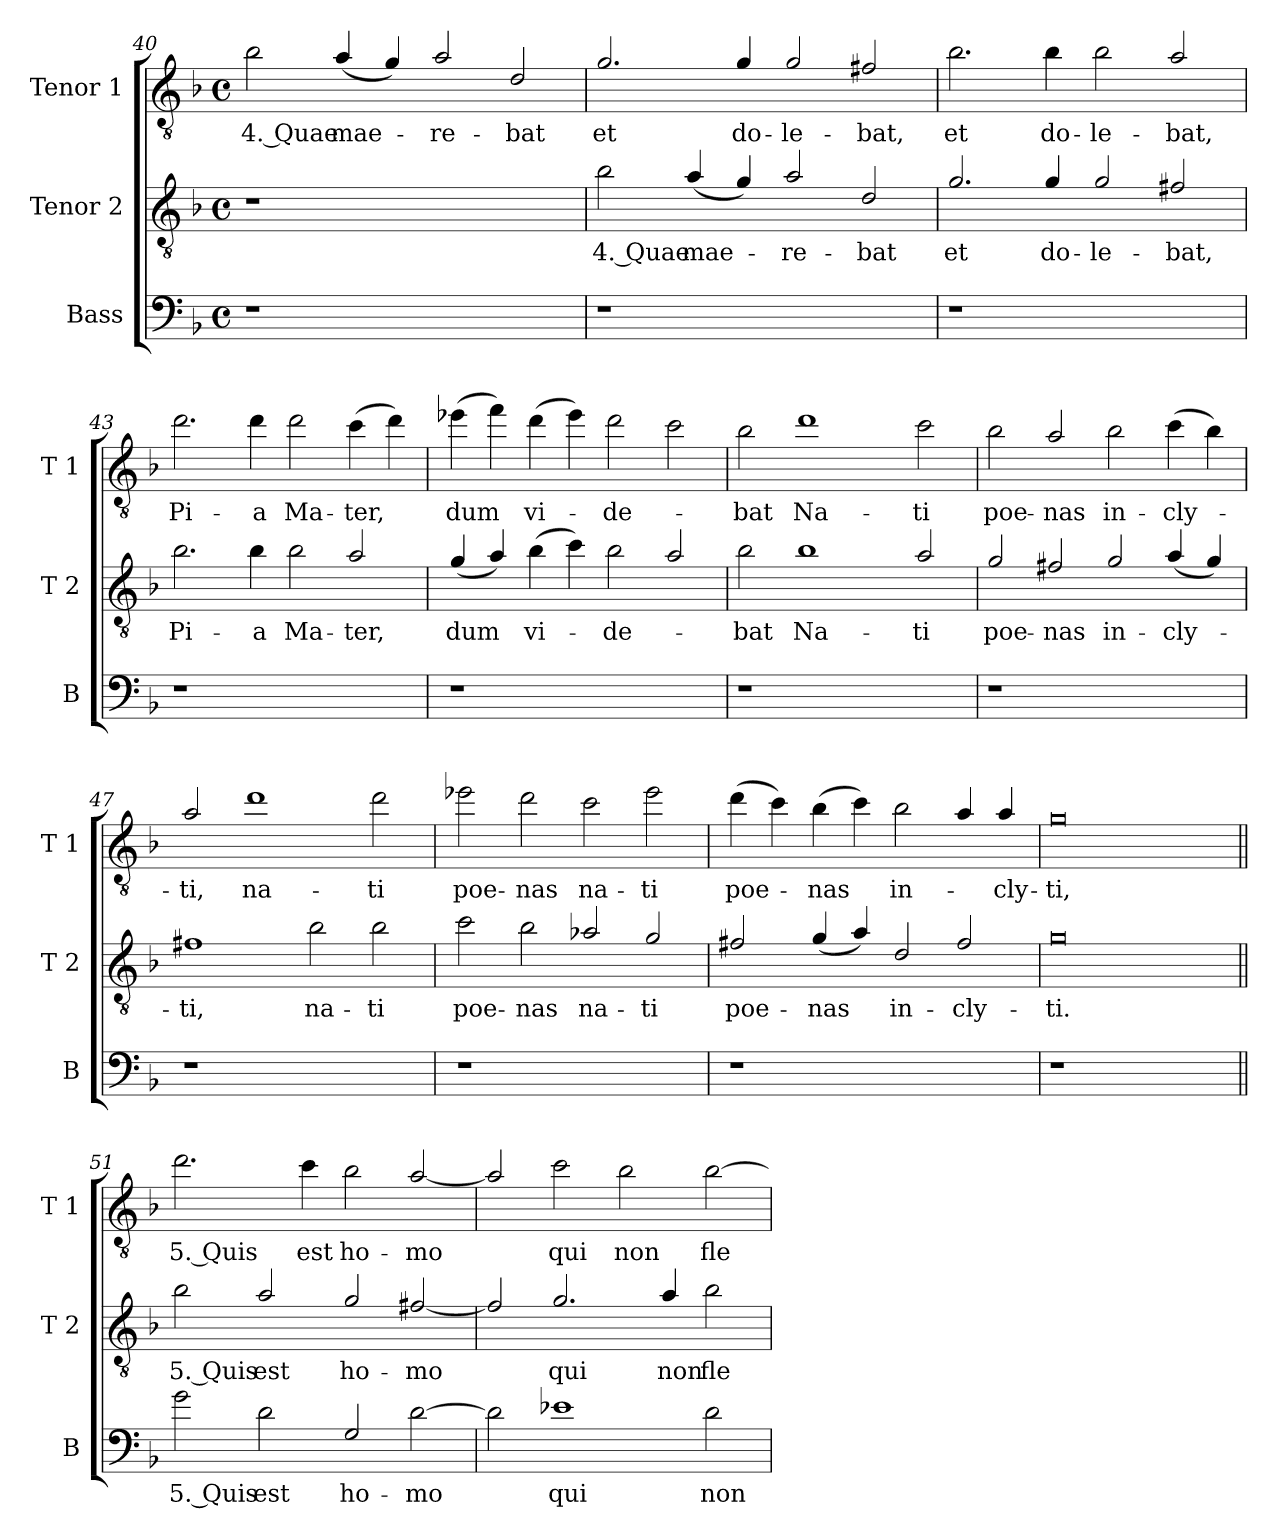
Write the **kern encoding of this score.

**kern	**text	**kern	**text	**kern	**text
*part3	*part3	*part2	*part2	*part1	*part1
*staff3	*staff3	*staff2	*staff2	*staff1	*staff1
*I"Bass	*	*I"Tenor 2	*	*I"Tenor 1	*
*I'B	*	*I'T 2	*	*I'T 1	*
*clefF4	*	*clefGv2	*	*clefGv2	*
*ITrd7c12	*	*ITrd7c12	*	*ITrd7c12	*
*k[b-]	*	*k[b-]	*	*k[b-]	*
*F:	*	*F:	*	*F:	*
*M4/4	*	*M4/4	*	*M4/4	*
*met(c)	*	*met(c)	*	*met(c)	*
=40	=40	=40	=40	=40	=40
!	!	!	!	!	!LO:LY:b
1r	.	1r	.	2B-\	4. Quae
!	!	!	!	!	!LO:LY:b
.	.	.	.	(<4A/	mae-
.	.	.	.	4G/)	.
!	!	!	!	!	!LO:LY:b
1ryy	.	1ryy	.	2A/	-re-
!	!	!	!	!	!LO:LY:b
.	.	.	.	2D/	-bat
=41	=41	=41	=41	=41	=41
!	!	!	!LO:LY:b	!	!LO:LY:b
1r	.	2B-\	4. Quae	2.G/	et
!	!	!	!LO:LY:b	!	!
.	.	(<4A/	mae-	.	.
!	!	!	!	!	!LO:LY:b
.	.	4G/)	.	4G/	do-
!	!	!	!LO:LY:b	!	!LO:LY:b
1ryy	.	2A/	-re-	2G/	-le-
!	!	!	!LO:LY:b	!	!LO:LY:b
.	.	2D/	-bat	2F#X/	-bat,
=42	=42	=42	=42	=42	=42
!	!	!	!LO:LY:b	!	!LO:LY:b
1r	.	2.G/	et	2.B-\	et
!	!	!	!LO:LY:b	!	!LO:LY:b
.	.	4G/	do-	4B-\	do-
!	!	!	!LO:LY:b	!	!LO:LY:b
1ryy	.	2G/	-le-	2B-\	-le-
!	!	!	!LO:LY:b	!	!LO:LY:b
.	.	2F#X/	-bat,	2A/	-bat,
!!LO:LB:g=z
=43	=43	=43	=43	=43	=43
!	!	!	!LO:LY:b	!	!LO:LY:b
1r	.	2.B-\	Pi-	2.d\	Pi-
!	!	!	!LO:LY:b	!	!LO:LY:b
.	.	4B-\	-a	4d\	-a
!	!	!	!LO:LY:b	!	!LO:LY:b
1ryy	.	2B-\	Ma-	2d\	Ma-
!	!	!	!LO:LY:b	!	!LO:LY:b
.	.	2A/	-ter,	(>4c\	-ter,
.	.	.	.	4d\)	.
=44	=44	=44	=44	=44	=44
!	!	!	!LO:LY:b	!	!LO:LY:b
1r	.	(<4G/	dum	(>4e-X\	dum
.	.	4A/)	.	4f\)	.
!	!	!	!LO:LY:b	!	!LO:LY:b
.	.	(>4B-\	vi-	(>4d\	vi-
.	.	4c\)	.	4e-\)	.
!	!	!	!LO:LY:b	!	!LO:LY:b
1ryy	.	2B-\	-de-	2d\	-de-
.	.	2A/	.	2c\	.
=45	=45	=45	=45	=45	=45
!	!	!	!LO:LY:b	!	!LO:LY:b
1r	.	2B-\	-bat	2B-\	-bat
!	!	!	!LO:LY:b	!	!LO:LY:b
.	.	1B-	Na-	1d	Na-
1ryy	.	.	.	.	.
!	!	!	!LO:LY:b	!	!LO:LY:b
.	.	2A/	-ti	2c\	-ti
=46	=46	=46	=46	=46	=46
!	!	!	!LO:LY:b	!	!LO:LY:b
1r	.	2G/	poe-	2B-\	poe-
!	!	!	!LO:LY:b	!	!LO:LY:b
.	.	2F#X/	-nas	2A/	-nas
!	!	!	!LO:LY:b	!	!LO:LY:b
1ryy	.	2G/	in-	2B-\	in-
!	!	!	!LO:LY:b	!	!LO:LY:b
.	.	(<4A/	-cly-	(>4c\	-cly-
.	.	4G/)	.	4B-\)	.
=47	=47	=47	=47	=47	=47
!	!	!	!LO:LY:b	!	!LO:LY:b
1r	.	1F#X	-ti,	2A/	-ti,
!	!	!	!	!	!LO:LY:b
.	.	.	.	1d	na-
!	!	!	!LO:LY:b	!	!
1ryy	.	2B-\	na-	.	.
!	!	!	!LO:LY:b	!	!LO:LY:b
.	.	2B-\	-ti	2d\	-ti
=48	=48	=48	=48	=48	=48
!	!	!	!LO:LY:b	!	!LO:LY:b
1r	.	2c\	poe-	2e-X\	poe-
!	!	!	!LO:LY:b	!	!LO:LY:b
.	.	2B-\	-nas	2d\	-nas
!	!	!	!LO:LY:b	!	!LO:LY:b
1ryy	.	2A-X/	na-	2c\	na-
!	!	!	!LO:LY:b	!	!LO:LY:b
.	.	2G/	-ti	2e-\	-ti
!!LO:PB:g=z
=49	=49	=49	=49	=49	=49
!	!	!	!LO:LY:b	!	!LO:LY:b
1r	.	2F#X/	poe-	(>4d\	poe-
.	.	.	.	4c\)	.
!	!	!	!LO:LY:b	!	!LO:LY:b
.	.	(<4G/	-nas	(>4B-\	-nas
.	.	4A/)	.	4c\)	.
!	!	!	!LO:LY:b	!	!LO:LY:b
1ryy	.	2D/	in-	2B-\	in-
!	!	!	!LO:LY:b	!	!
.	.	2F#/	-cly-	4A/	.
!	!	!	!	!	!LO:LY:b
.	.	.	.	4A/	-cly-
=50	=50	=50	=50	=50	=50
!	!	!	!LO:LY:b	!	!LO:LY:b
1r	.	0G	-ti.	0G	-ti,
1ryy	.	.	.	.	.
=51||	=51||	=51||	=51||	=51||	=51||
!	!LO:LY:b	!	!LO:LY:b	!	!LO:LY:b
2G\	5. Quis	2B-\	5. Quis	2.d\	5. Quis
!	!LO:LY:b	!	!LO:LY:b	!	!
2D\	est	2A/	est	.	.
!	!	!	!	!	!LO:LY:b
.	.	.	.	4c\	est
!	!LO:LY:b	!	!LO:LY:b	!	!LO:LY:b
2GG/	ho-	2G/	ho-	2B-\	ho-
!	!LO:LY:b	!	!LO:LY:b	!	!LO:LY:b
[2D\	-mo	[2F#X/	-mo	[2A/	-mo
=52	=52	=52	=52	=52	=52
2D\]	.	2F#/]	.	2A/]	.
!	!LO:LY:b	!	!LO:LY:b	!	!LO:LY:b
1E-X	qui	2.G/	qui	2c\	qui
!	!	!	!	!	!LO:LY:b
.	.	.	.	2B-\	non
!	!	!	!LO:LY:b	!	!
.	.	4A/	non	.	.
!	!LO:LY:b	!	!LO:LY:b	!	!LO:LY:b
2D\	non	2B-\	fle-	[2B-\	fle-
=	=	=	=	=	=
*-	*-	*-	*-	*-	*-
